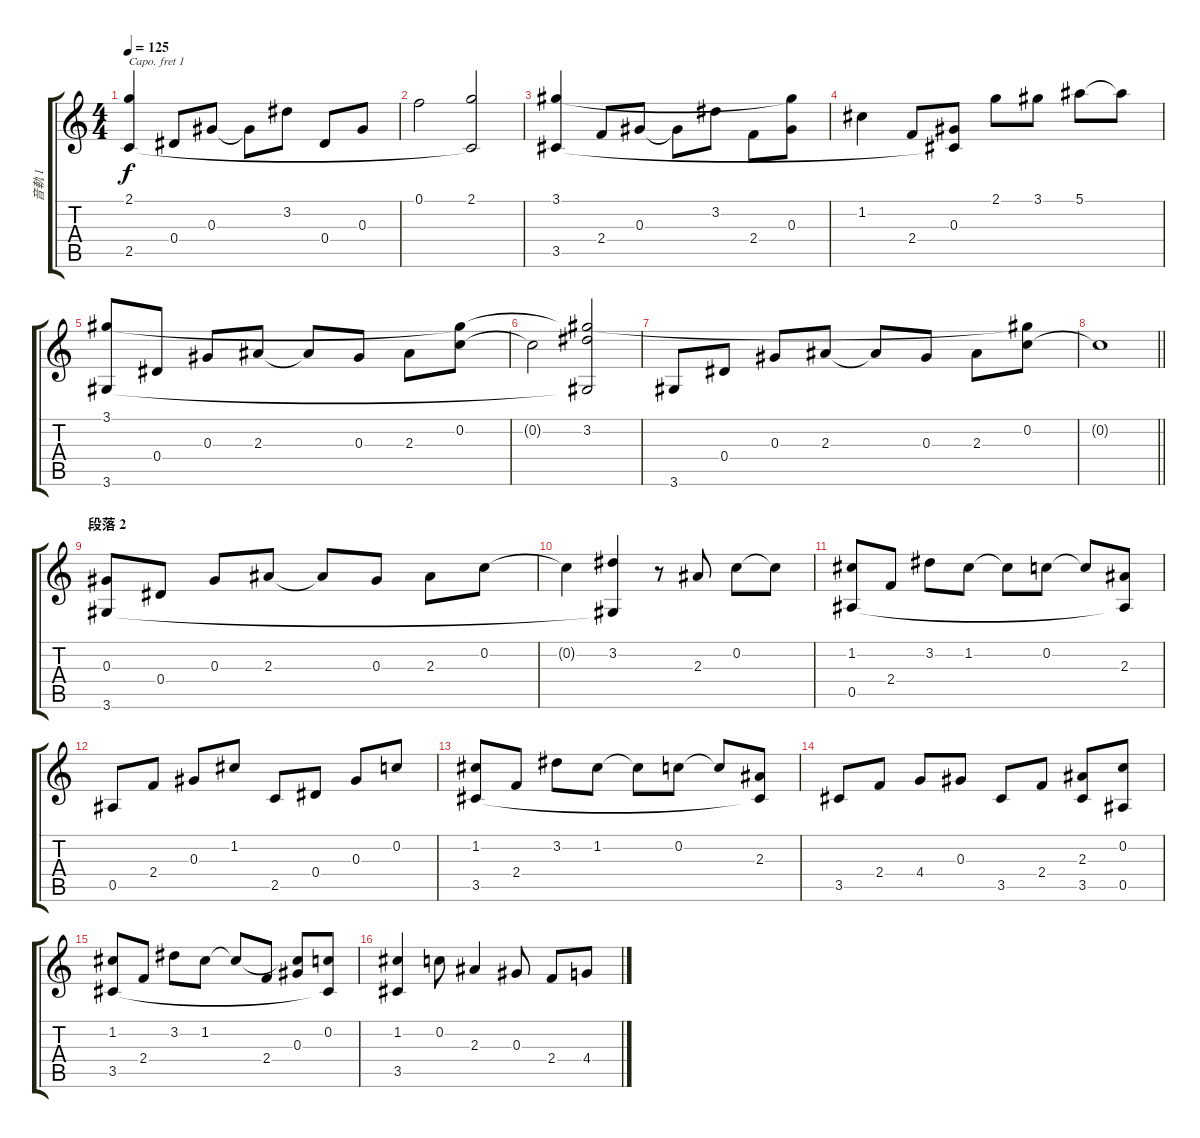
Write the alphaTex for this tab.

\track ("音軌 1" "音軌 1") {instrument acousticguitarsteel}
\staff {score tabs}
\capo 1
\tuning (E4 B3 G3 D3 A2 E2) {hide}
\ts (4 4)
\tempo 125
\clef g2
\ks c
(2.1 2.5).4{dy f} 0.4.8 0.3.8 0.3{t}.8 3.2.8 0.4.8 0.3.8 |
0.1.2 (2.1 2.5{t}).2 |
(3.1 3.5).4 2.4.8 0.3.8 0.3{t}.8 3.2.8 2.4.8 (3.1{t} 0.3).8 |
1.2.4 2.4.8 (0.3 3.5{t}).8 2.1.8 3.1.8 5.1.8 5.1{t}.8 |
(3.1 3.6).8 0.4.8 0.3.8 2.3.8 2.3{t}.8 0.3.8 2.3.8 (3.1{t} 0.2).8 |
0.2{t}.2 (3.1{t} 3.2 3.6{t}).2 |
3.6.8 0.4.8 0.3.8 2.3.8 2.3{t}.8 0.3.8 2.3.8 (3.1{t} 0.2).8 |
\barLineRight lightlight
0.2{t}.1 |
\section ("" "段落 2")
(0.3 3.6).8 0.4.8 0.3.8 2.3.8 2.3{t}.8 0.3.8 2.3.8 0.2.8 |
0.2{t}.4 (3.2 3.6{t}).4 r.8 2.3.8 0.2.8 0.2{t}.8 |
(1.2 0.5).8 2.4.8 3.2.8 1.2.8 1.2{t}.8 0.2.8 0.2{t}.8 (2.3 0.5{t}).8 |
0.5.8 2.4.8 0.3.8 1.2.8 2.5.8 0.4.8 0.3.8 0.2.8 |
(1.2 3.5).8 2.4.8 3.2.8 1.2.8 1.2{t}.8 0.2.8 0.2{t}.8 (2.3 3.5{t}).8 |
3.5.8 2.4.8 4.4.8 0.3.8 3.5.8 2.4.8 (2.3 3.5).8 (0.2 0.5).8 |
(1.2 3.5).8 2.4.8 3.2.8 1.2.8 1.2{t}.8 2.4.8 (1.2{t} 0.3).8 (0.2 3.5{t}).8 |
(1.2 3.5).4 0.2.8 2.3.4 0.3.8 2.4.8 4.4.8
